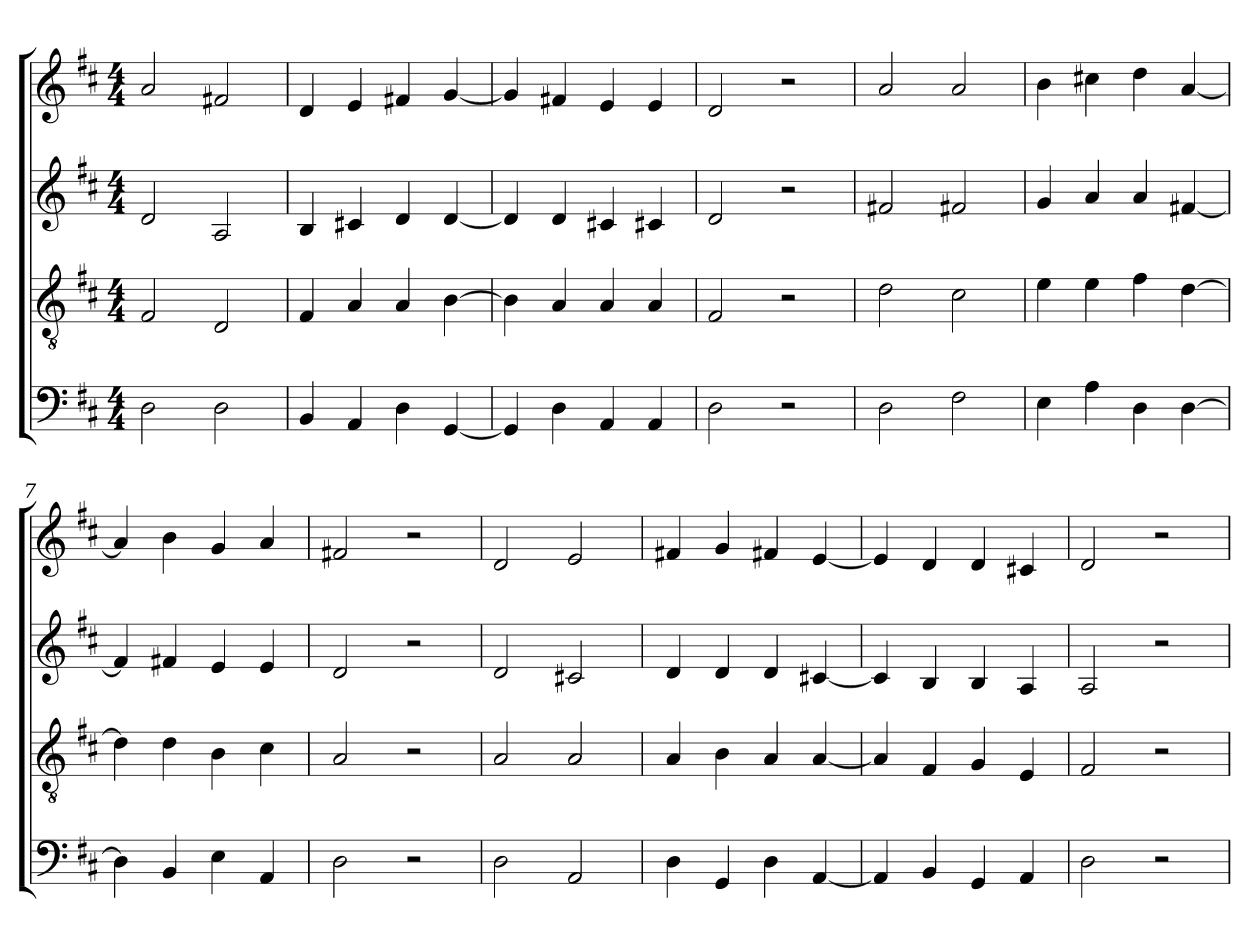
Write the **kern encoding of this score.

**kern	**kern	**kern	**kern
*part4	*part3	*part2	*part1
*staff4	*staff3	*staff2	*staff1
*clefF4	*clefGv2	*clefG2	*clefG2
*k[f#c#]	*k[f#c#]	*k[f#c#]	*k[f#c#]
*M4/4	*M4/4	*M4/4	*M4/4
=1	=1	=1	=1
2D	2F#	2d	2a
2D	2D	2A	2f#X
=2	=2	=2	=2
4BB	4F#	4B	4d
4AA	4A	4c#X	4e
4D	4A	4d	4f#X
[4GG	[4B	[4d	[4g
=3	=3	=3	=3
4GG]	4B]	4d]	4g]
4D	4A	4d	4f#X
4AA	4A	4c#X	4e
4AA	4A	4c#X	4e
=4	=4	=4	=4
2D	2F#	2d	2d
2r	2r	2r	2r
=5	=5	=5	=5
2D	2d	2f#X	2a
2F#	2c#	2f#X	2a
=6	=6	=6	=6
4E	4e	4g	4b
4A	4e	4a	4cc#X
4D	4f#	4a	4dd
[4D	[4d	[4f#X	[4a
=7	=7	=7	=7
4D]	4d]	4f#]	4a]
4BB	4d	4f#X	4b
4E	4B	4e	4g
4AA	4c#	4e	4a
=8	=8	=8	=8
2D	2A	2d	2f#X
2r	2r	2r	2r
=9	=9	=9	=9
2D	2A	2d	2d
2AA	2A	2c#X	2e
=10	=10	=10	=10
4D	4A	4d	4f#X
4GG	4B	4d	4g
4D	4A	4d	4f#X
[4AA	[4A	[4c#X	[4e
=11	=11	=11	=11
4AA]	4A]	4c#]	4e]
4BB	4F#	4B	4d
4GG	4G	4B	4d
4AA	4E	4A	4c#X
=12	=12	=12	=12
2D	2F#	2A	2d
2r	2r	2r	2r
=	=	=	=
*-	*-	*-	*-
